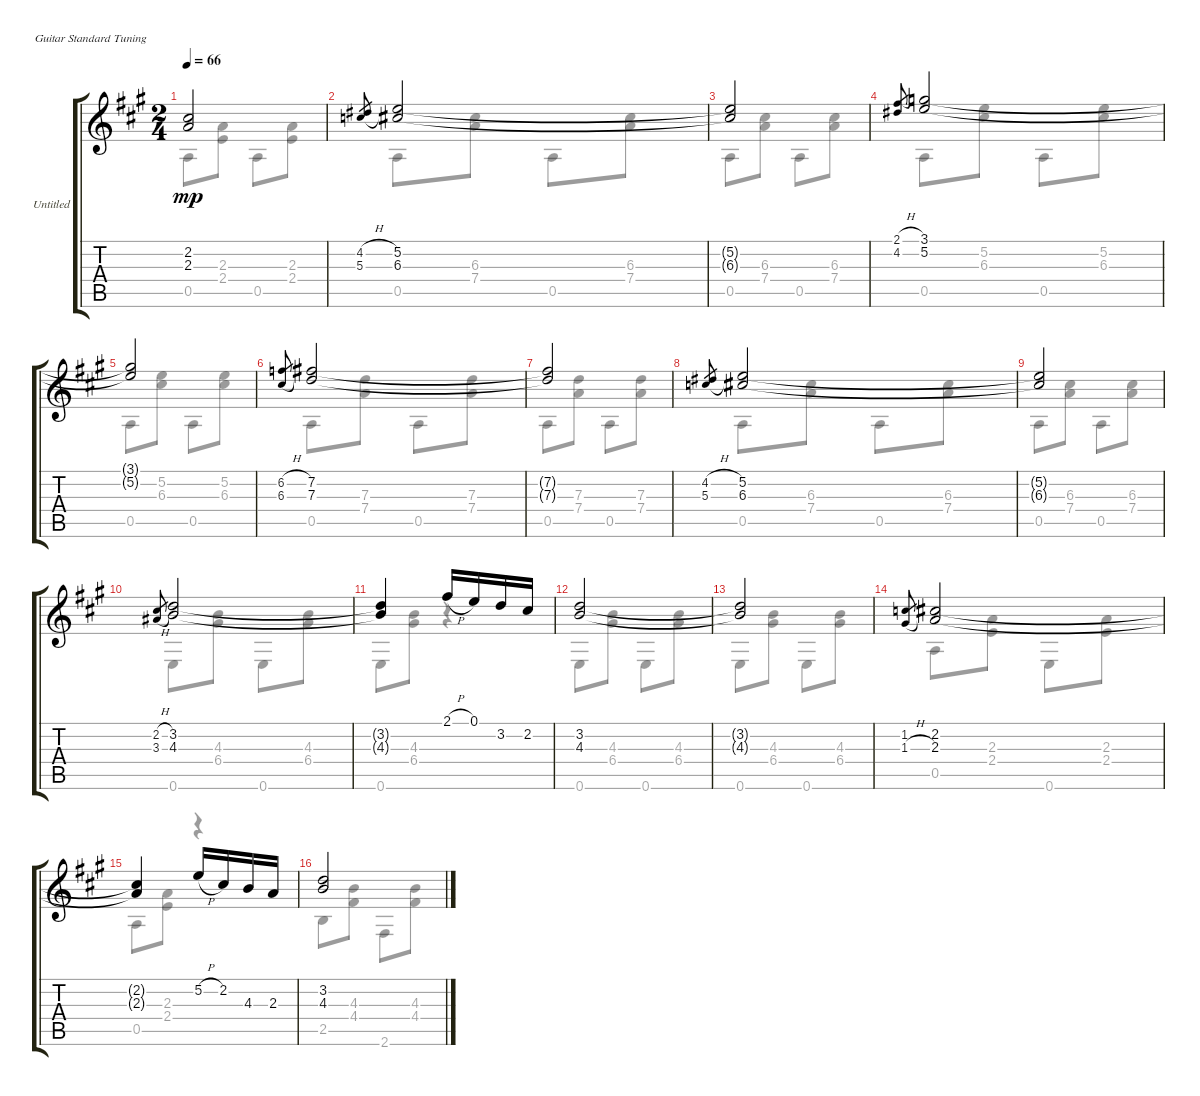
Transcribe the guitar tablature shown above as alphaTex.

\bracketExtendMode groupsimilarinstruments
\firstSystemTrackNameOrientation horizontal
\otherSystemsTrackNameOrientation horizontal
\track ("Untitled" "Untitled") {instrument acousticguitarnylon}
\staff {score tabs}
\tuning (E4 B3 G3 D3 A2 E2)
\voice
\ts (2 4)
\tempo 66
\clef g2
\ks a
(2.2{t} 2.3{t}).2{dy mp} |
(4.2{h} 5.3{h}).8{gr} (5.2 6.3).2 |
(5.2{t} 6.3{t}).2 |
(2.1{h} 4.2).8{gr} (3.1 5.2).2 |
(3.1{t} 5.2{t}).2 |
(6.2{h} 6.3{h}).8{gr} (7.2 7.3).2 |
(7.2{t} 7.3{t}).2 |
(4.2{h} 5.3{h}).8{gr} (5.2 6.3).2 |
(5.2{t} 6.3{t}).2 |
(2.2{h} 3.3{h}).8{gr} (3.2 4.3).2 |
(3.2{t} 4.3{t}).4 2.1{h}.16 0.1.16 3.2.16 2.2.16 |
(3.2 4.3).2 |
(3.2{t} 4.3{t}).2 |
(1.2 1.3{h}).8{gr} (2.2 2.3).2 |
(2.2{t} 2.3{t}).4 5.2{h}.16 2.2.16 4.3.16 2.3.16 |
(3.2 4.3).2
\voice
\clef g2
\ottava regular
\simile none
\ks a
0.5.8{dy mp} (2.3 2.4).8 0.5.8 (2.3 2.4).8 |
0.5.8 (6.3 7.4).8 0.5.8 (6.3 7.4).8 |
0.5.8 (6.3 7.4).8 0.5.8 (6.3 7.4).8 |
0.5.8 (5.2 6.3).8 0.5.8 (5.2 6.3).8 |
0.5.8 (5.2 6.3).8 0.5.8 (5.2 6.3).8 |
0.5.8 (7.3 7.4).8 0.5.8 (7.3 7.4).8 |
0.5.8 (7.3 7.4).8 0.5.8 (7.3 7.4).8 |
0.5.8 (6.3 7.4).8 0.5.8 (6.3 7.4).8 |
0.5.8 (6.3 7.4).8 0.5.8 (6.3 7.4).8 |
0.6.8 (4.3 6.4).8 0.6.8 (4.3 6.4).8 |
0.6.8 (4.3 6.4).8 r.4 |
0.6.8 (4.3 6.4).8 0.6.8 (4.3 6.4).8 |
0.6.8 (4.3 6.4).8 0.6.8 (4.3 6.4).8 |
0.5.8 (2.3 2.4).8 0.6.8 (2.3 2.4).8 |
0.5.8 (2.3 2.4).8 r.4 |
2.5.8 (4.3 4.4).8 2.6.8 (4.3 4.4).8
